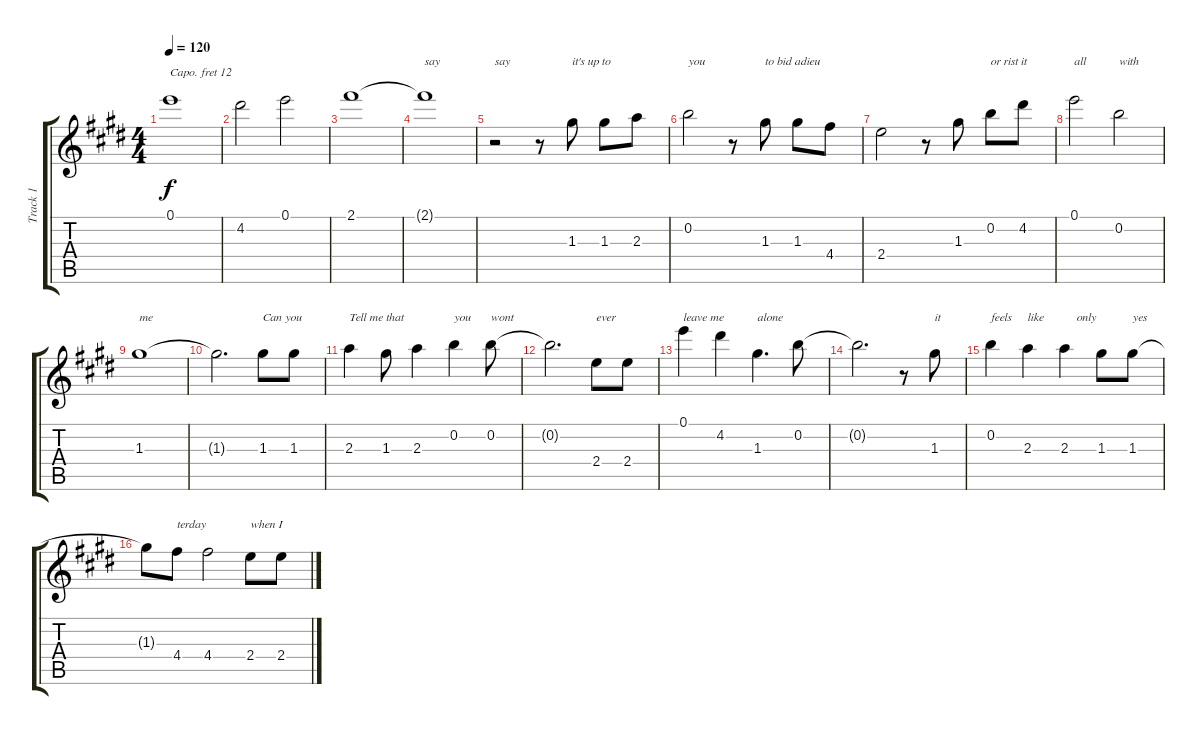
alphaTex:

\track ("Track 1" "Track 1") {instrument violin}
\staff {score tabs}
\capo 12
\tuning (E4 B3 G3 D3 A2 E2) {hide}
\ts (4 4)
\tempo 120
\clef g2
\ks e
0.1.1{ot 8vb dy f} |
4.2.2{ot 8vb} 0.1.2{ot 8vb} |
2.1.1{ot 8vb} |
2.1{t}.1{ot 8vb txt "say"} |
r.2{ot 8vb txt "say"} r.8{ot 8vb} 1.3.8{ot 8vb txt "it's up to"} 1.3.8{ot 8vb} 2.3.8{ot 8vb} |
0.2.2{ot 8vb txt "you"} r.8{ot 8vb} 1.3.8{ot 8vb txt "to bid adieu"} 1.3.8{ot 8vb} 4.4.8{ot 8vb} |
2.4.2{ot 8vb} r.8{ot 8vb} 1.3.8{ot 8vb} 0.2.8{ot 8vb txt "or rist it"} 4.2.8{ot 8vb} |
0.1.2{ot 8vb txt "all"} 0.2.2{ot 8vb txt "with"} |
1.3.1{ot 8vb txt "me"} |
1.3{t}.2{d ot 8vb} 1.3.8{ot 8vb txt "Can you"} 1.3.8{ot 8vb} |
2.3.4{ot 8vb txt "Tell me that "} 1.3.8{ot 8vb} 2.3.4{ot 8vb} 0.2.4{ot 8vb txt "you"} 0.2.8{ot 8vb txt "wont"} |
0.2{t}.2{d ot 8vb} 2.4.8{ot 8vb txt "ever"} 2.4.8{ot 8vb} |
0.1.4{ot 8vb txt "leave me"} 4.2.4{ot 8vb} 1.3.4{d ot 8vb txt "alone"} 0.2.8{ot 8vb} |
0.2{t}.2{d ot 8vb} r.8{ot 8vb} 1.3.8{ot 8vb txt "it"} |
0.2.4{ot 8vb txt "feels"} 2.3.4{ot 8vb txt "like"} 2.3.4{ot 8vb txt "    only"} 1.3.8{ot 8vb} 1.3.8{ot 8vb txt "yes"} |
1.3{t}.8{ot 8vb} 4.4.8{ot 8vb txt "terday"} 4.4.2{ot 8vb} 2.4.8{ot 8vb txt "when I"} 2.4.8{ot 8vb}
